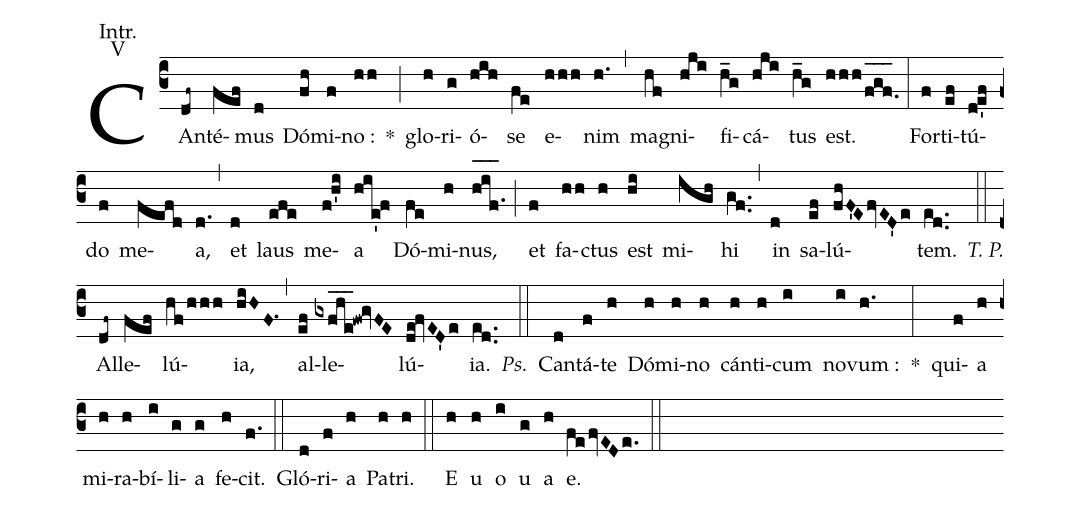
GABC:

office-part:Introitus;
mode:5;
annotation: Intr.;
annotation: V;
%%
(c3) CAn(df~)té(fef)mus(d) Dó(fh)mi(f)no :(hh) *(;) glo(h)ri(g)ó(hih)se(fe) e(hhh)nim(h.) (,) ma(hf)gni(hji)fi(h_g)cá(hji)tus(h_g) est.(hhh/f_[oh:h]g_[oh:h]f._[oh:h]) (:) For(f)ti(ef)tú(d!e'f)do(f) me(fefd)a,(d.) (,) et(d) laus(efe) me(f!h'i)a(hie'!f) Dó(fe)mi(h)nus,(h_[oh:h]i_[oh:h]f.1_[oh:h]) (;) et(f) fa(hh)ctus(h) est(hi) mi(igh)hi(gf..) (,) in(d) sa(ef)lú(fhF'EfvED'e)tem.(ed..) <i>T. P.</i>(::) Al(df~)le(fef)lú(hf/hhh){ia},(hiHF.1) (,) al(ef)le(gxfhe___!fw!gvFE)lú(de!fvED'e){ia}.(ed..) <i>Ps.</i>(::) Can(d)tá(f)te(h) Dó(h)mi(h)no(h) cán(h)ti(h)cum(i) no(i)vum :(h.) *(:) qui(f)a(h) mi(h)ra(h)bí(i)li(g)a(g) fe(h)cit.(f.) (::) Gló(d)ri(f)a(h) Pa(h)tri.(h) (::) <eu> E(h) u(h) o(i) u(g) a(h) e.</eu>(fefvEDe.) (::)
